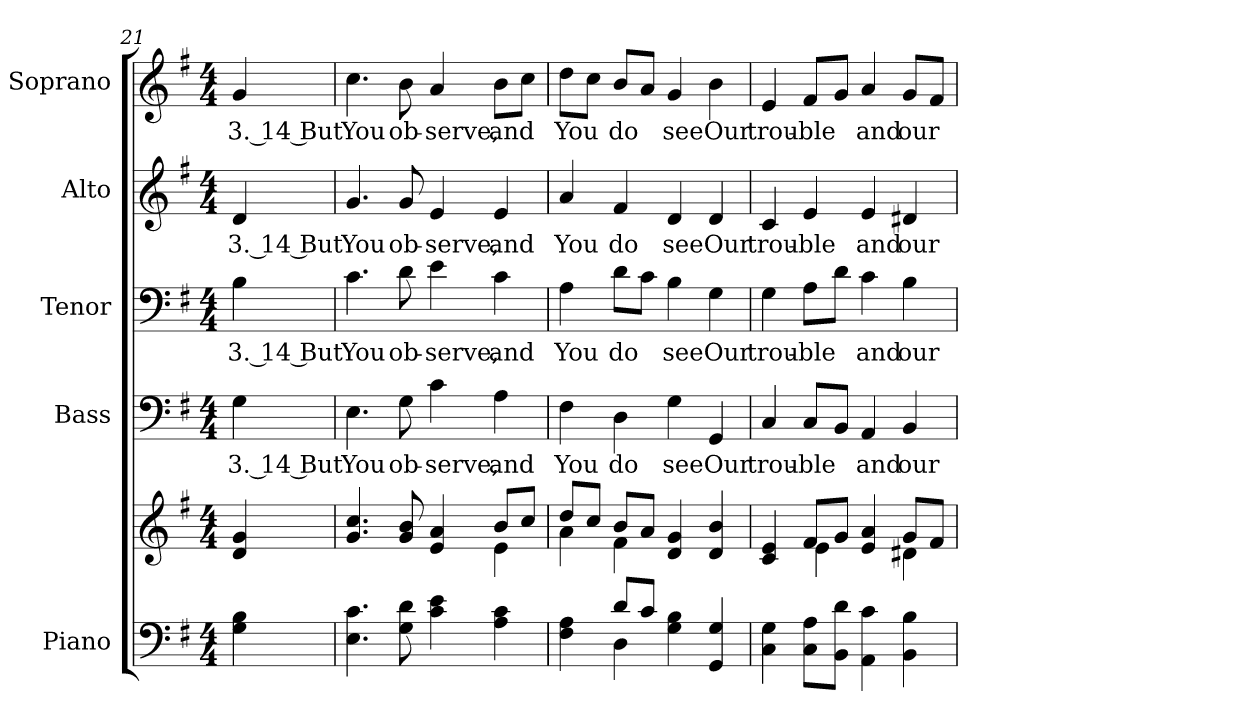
**kern	**kern	**kern	**text	**kern	**text	**kern	**text	**kern	**text
*part5	*part5	*part4	*part4	*part3	*part3	*part2	*part2	*part1	*part1
*staff6	*staff5	*staff4	*staff4	*staff3	*staff3	*staff2	*staff2	*staff1	*staff1
*I"Piano	*	*I"Bass	*	*I"Tenor	*	*I"Alto	*	*I"Soprano	*
*I'Pno.	*	*I'B.	*	*I'T.	*	*I'A.	*	*I'S.	*
*clefF4	*clefG2	*clefF4	*	*clefF4	*	*clefG2	*	*clefG2	*
*k[f#]	*k[f#]	*k[f#]	*	*k[f#]	*	*k[f#]	*	*k[f#]	*
*G:	*G:	*G:	*	*G:	*	*G:	*	*G:	*
*M4/4	*M4/4	*M4/4	*	*M4/4	*	*M4/4	*	*M4/4	*
=21	=21	=21	=21	=21	=21	=21	=21	=21	=21
!	!	!	!LO:LY:b:color=#000000	!	!	!	!	!	!
!	!	!	!	!	!LO:LY:b:color=#000000	!	!	!	!
!	!	!	!	!	!	!	!LO:LY:b:color=#000000	!	!
!	!	!	!	!	!	!	!	!	!LO:LY:b:color=#000000
4Gi\ 4Bi	4di/ 4gi	4Gi\	3. 14 But	4Bi\	3. 14 But	4di/	3. 14 But	4gi/	3. 14 But
=22	=22	=22	=22	=22	=22	=22	=22	=22	=22
*	*^	*	*	*	*	*	*	*	*
!	!	!	!	!LO:LY:b:color=#000000	!	!	!	!	!	!
!	!	!	!	!	!	!LO:LY:b:color=#000000	!	!	!	!
!	!	!	!	!	!	!	!	!LO:LY:b:color=#000000	!	!
!	!	!	!	!	!	!	!	!	!	!LO:LY:b:color=#000000
4.Ei\ 4.ci	4.gi/ 4.cci	2ryy	4.Ei\	You	4.ci\	You	4.gi/	You	4.cci\	You
!	!	!	!	!LO:LY:b:color=#000000	!	!	!	!	!	!
!	!	!	!	!	!	!LO:LY:b:color=#000000	!	!	!	!
!	!	!	!	!	!	!	!	!LO:LY:b:color=#000000	!	!
!	!	!	!	!	!	!	!	!	!	!LO:LY:b:color=#000000
8Gi\ 8di	8gi/ 8bi	.	8Gi\	ob-	8di\	ob-	8gi/	ob-	8bi\	ob-
!	!	!	!	!LO:LY:b:color=#000000	!	!	!	!	!	!
!	!	!	!	!	!	!LO:LY:b:color=#000000	!	!	!	!
!	!	!	!	!	!	!	!	!LO:LY:b:color=#000000	!	!
!	!	!	!	!	!	!	!	!	!	!LO:LY:b:color=#000000
4ci\ 4ei	4ei/ 4ai	4ryy	4ci\	-serve,	4ei\	-serve,	4ei/	-serve,	4ai/	-serve,
!	!	!	!	!LO:LY:b:color=#000000	!	!	!	!	!	!
!	!	!	!	!	!	!LO:LY:b:color=#000000	!	!	!	!
!	!	!	!	!	!	!	!	!LO:LY:b:color=#000000	!	!
!	!	!	!	!	!	!	!	!	!	!LO:LY:b:color=#000000
4Ai\ 4ci	8bi/L	4ei\	4Ai\	and	4ci\	and	4ei/	and	8bi\L	and
.	8cci/J	.	.	.	.	.	.	.	8cci\J	.
=23	=23	=23	=23	=23	=23	=23	=23	=23	=23	=23
*^	*	*	*	*	*	*	*	*	*	*
!	!	!	!	!	!LO:LY:b:color=#000000	!	!	!	!	!	!
!	!	!	!	!	!	!	!LO:LY:b:color=#000000	!	!	!	!
!	!	!	!	!	!	!	!	!	!LO:LY:b:color=#000000	!	!
!	!	!	!	!	!	!	!	!	!	!	!LO:LY:b:color=#000000
4F#i\ 4Ai	4ryy	8ddi/L	4ai\	4F#i\	You	4Ai\	You	4ai/	You	8ddi\L	You
.	.	8cci/J	.	.	.	.	.	.	.	8cci\J	.
!	!	!	!	!	!LO:LY:b:color=#000000	!	!	!	!	!	!
!	!	!	!	!	!	!	!LO:LY:b:color=#000000	!	!	!	!
!	!	!	!	!	!	!	!	!	!LO:LY:b:color=#000000	!	!
!	!	!	!	!	!	!	!	!	!	!	!LO:LY:b:color=#000000
8di/L	4Di\	8bi/L	4f#i\	4Di\	do	8di\L	do	4f#i/	do	8bi/L	do
8ci/J	.	8ai/J	.	.	.	8ci\J	.	.	.	8ai/J	.
!	!	!	!	!	!LO:LY:b:color=#000000	!	!	!	!	!	!
!	!	!	!	!	!	!	!LO:LY:b:color=#000000	!	!	!	!
!	!	!	!	!	!	!	!	!	!LO:LY:b:color=#000000	!	!
!	!	!	!	!	!	!	!	!	!	!	!LO:LY:b:color=#000000
4Gi\ 4Bi	2ryy	4di/ 4gi	2ryy	4Gi\	see	4Bi\	see	4di/	see	4gi/	see
!	!	!	!	!	!LO:LY:b:color=#000000	!	!	!	!	!	!
!	!	!	!	!	!	!	!LO:LY:b:color=#000000	!	!	!	!
!	!	!	!	!	!	!	!	!	!LO:LY:b:color=#000000	!	!
!	!	!	!	!	!	!	!	!	!	!	!LO:LY:b:color=#000000
4GGi/ 4Gi	.	4di/ 4bi	.	4GGi/	Our	4Gi\	Our	4di/	Our	4bi\	Our
*v	*v	*	*	*	*	*	*	*	*	*	*
=24	=24	=24	=24	=24	=24	=24	=24	=24	=24	=24
!	!	!	!	!LO:LY:b:color=#000000	!	!	!	!	!	!
!	!	!	!	!	!	!LO:LY:b:color=#000000	!	!	!	!
!	!	!	!	!	!	!	!	!LO:LY:b:color=#000000	!	!
!	!	!	!	!	!	!	!	!	!	!LO:LY:b:color=#000000
4Ci\ 4Gi	4ci/ 4ei	4ryy	4Ci/	trou-	4Gi\	trou-	4ci/	trou-	4ei/	trou-
!	!	!	!	!LO:LY:b:color=#000000	!	!	!	!	!	!
!	!	!	!	!	!	!LO:LY:b:color=#000000	!	!	!	!
!	!	!	!	!	!	!	!	!LO:LY:b:color=#000000	!	!
!	!	!	!	!	!	!	!	!	!	!LO:LY:b:color=#000000
8Ci\ 8AiL	8f#i/L	4ei\	8Ci/L	-ble	8Ai\L	-ble	4ei/	-ble	8f#i/L	-ble
8BBi\ 8diJ	8gi/J	.	8BBi/J	.	8di\J	.	.	.	8gi/J	.
!	!	!	!	!LO:LY:b:color=#000000	!	!	!	!	!	!
!	!	!	!	!	!	!LO:LY:b:color=#000000	!	!	!	!
!	!	!	!	!	!	!	!	!LO:LY:b:color=#000000	!	!
!	!	!	!	!	!	!	!	!	!	!LO:LY:b:color=#000000
4AAi\ 4ci	4ei/ 4ai	4ryy	4AAi/	and	4ci\	and	4ei/	and	4ai/	and
!	!	!	!	!LO:LY:b:color=#000000	!	!	!	!	!	!
!	!	!	!	!	!	!LO:LY:b:color=#000000	!	!	!	!
!	!	!	!	!	!	!	!	!LO:LY:b:color=#000000	!	!
!	!	!	!	!	!	!	!	!	!	!LO:LY:b:color=#000000
4BBi\ 4Bi	8gi/L	4d#Xi\	4BBi/	our	4Bi\	our	4d#Xi/	our	8gi/L	our
.	8f#i/J	.	.	.	.	.	.	.	8f#i/J	.
*	*v	*v	*	*	*	*	*	*	*	*
=	=	=	=	=	=	=	=	=	=
*-	*-	*-	*-	*-	*-	*-	*-	*-	*-
